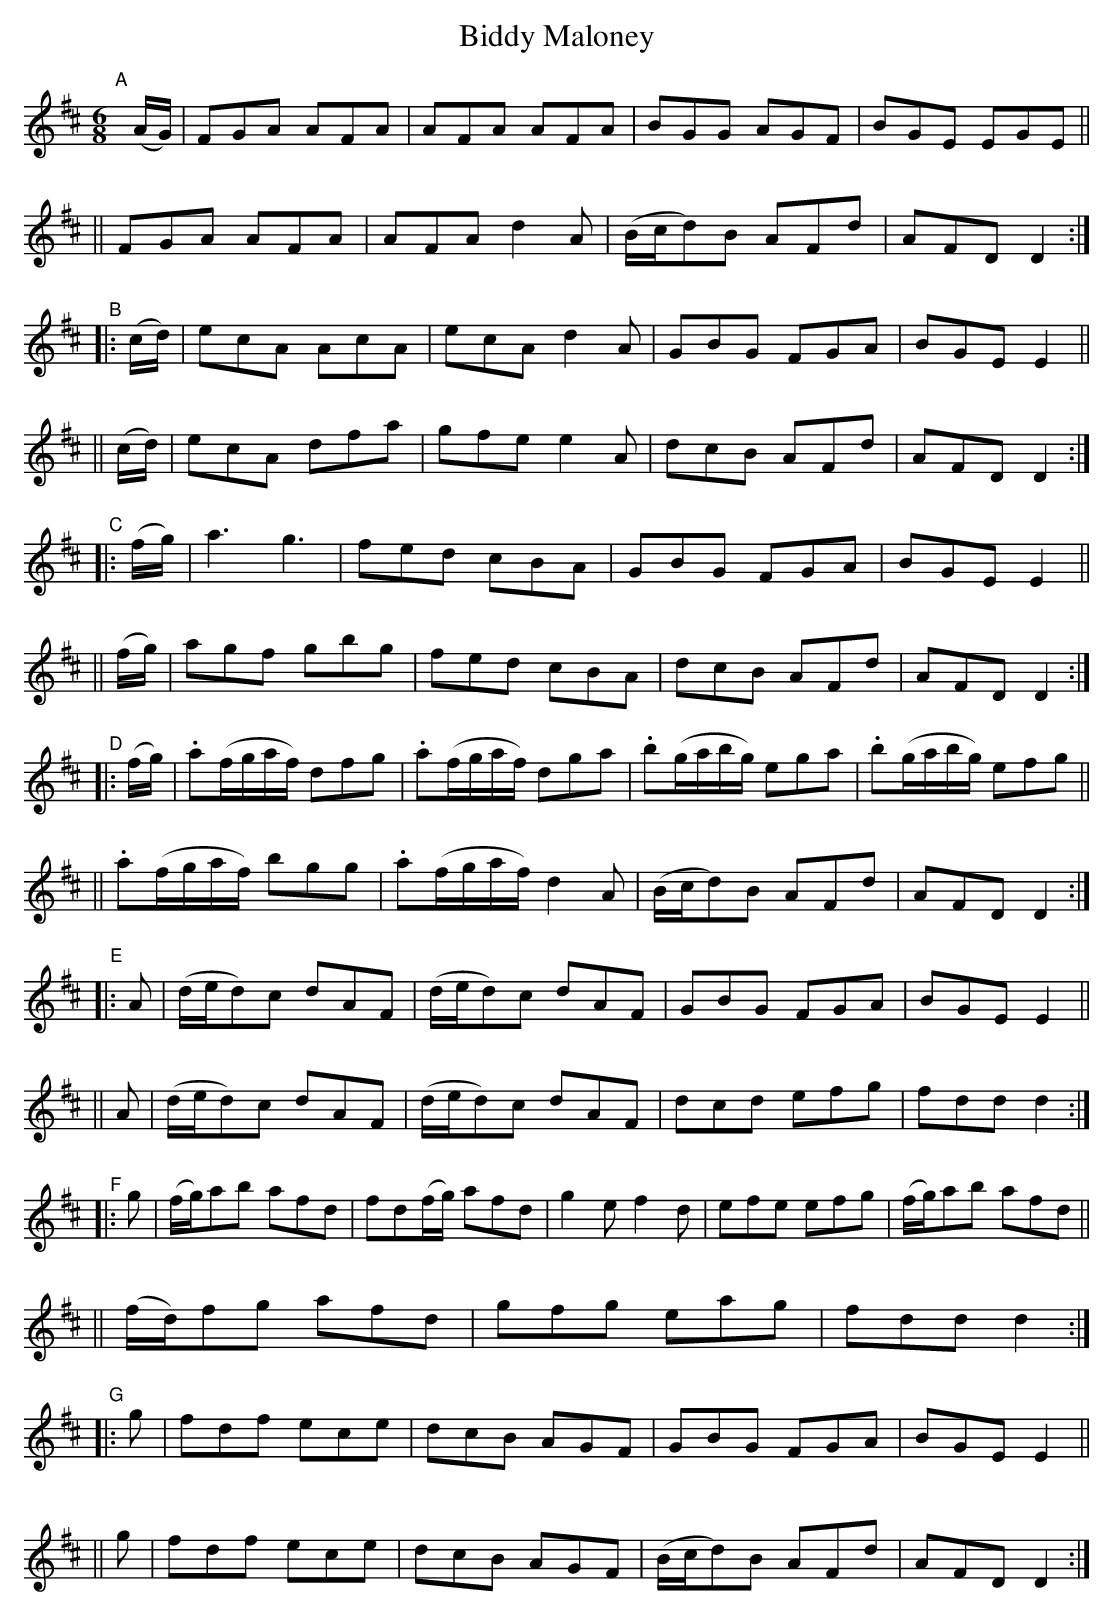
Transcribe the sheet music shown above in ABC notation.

X:1
T: Biddy Maloney
M: 6/8
L: 1/8
K: D
"^A"\
[|] (A/G/) \
 | FGA AFA | AFA AFA | BGG AGF | BGE EGE ||
|| FGA AFA | AFA d2A | (B/c/d)B AFd | AFD D2 :|
"^B"\
|: (c/d/) | ecA AcA | ecA d2A | GBG FGA | BGE E2 ||
|| (c/d/) | ecA dfa | gfe e2A | dcB AFd | AFD D2 :|
"^C"\
|: (f/g/) | a3 g3 | fed cBA | GBG FGA | BGE E2 ||
|| (f/g/) | agf gbg | fed cBA | dcB AFd | AFD D2 :|
"^D"|: (f/g/) \
 | .a(f/g/a/f/) dfg | .a(f/g/a/f/) dga | .b(g/a/b/g/) ega | .b(g/a/b/g/) efg ||
|| .a(f/g/a/f/) bgg | .a(f/g/a/f/) d2A | (B/c/d)B AFd | AFD D2 :|
"^E"\
|: A | (d/e/d)c dAF | (d/e/d)c dAF | GBG FGA | BGE E2 ||
|| A | (d/e/d)c dAF | (d/e/d)c dAF | dcd efg | fdd d2 :|
"^F"|: g \
 | (f/g/)ab afd | fd(f/g/) afd | g2e f2d | efe efg | (f/g/)ab afd ||
|| (f/d/)fg afd | gfg eag | fdd d2 :|
"^G"\
|: g | fdf ece | dcB AGF | GBG FGA | BGE E2 ||
|| g | fdf ece | dcB AGF | (B/c/d)B AFd | AFD D2 :|
